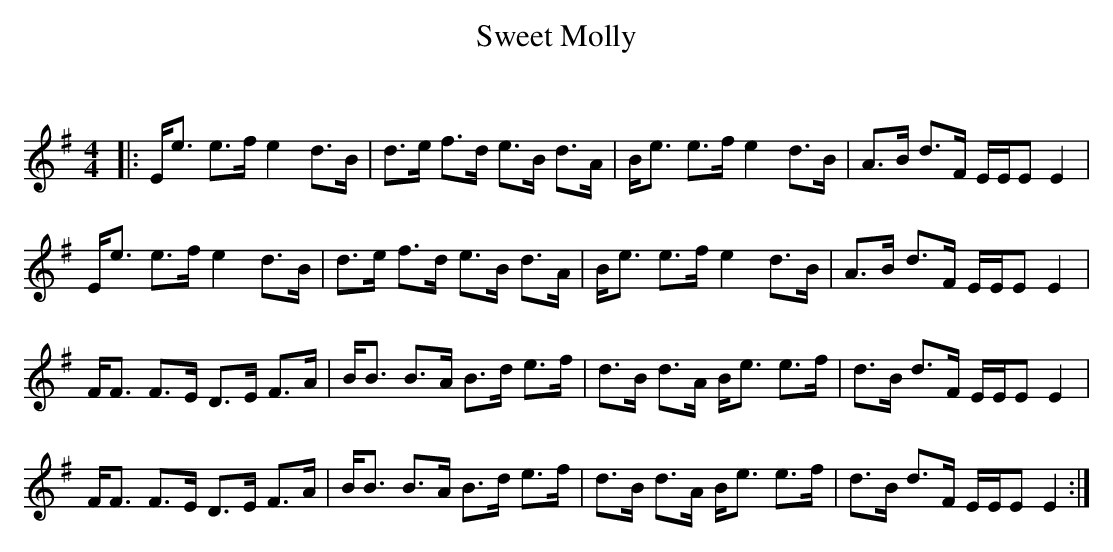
X:1
T: Sweet Molly
C:
Q: 128
K:Em
M:4/4
L:1/16
|:Ee3 e3f e4 d3B|d3e f3d e3B d3A|Be3 e3f e4 d3B|A3B d3F EEE2 E4|
Ee3 e3f e4 d3B|d3e f3d e3B d3A|Be3 e3f e4 d3B|A3B d3F EEE2 E4|
FF3 F3E D3E F3A|BB3 B3A B3d e3f|d3B d3A Be3 e3f|d3B d3F EEE2 E4|
FF3 F3E D3E F3A|BB3 B3A B3d e3f|d3B d3A Be3 e3f|d3B d3F EEE2 E4:|
